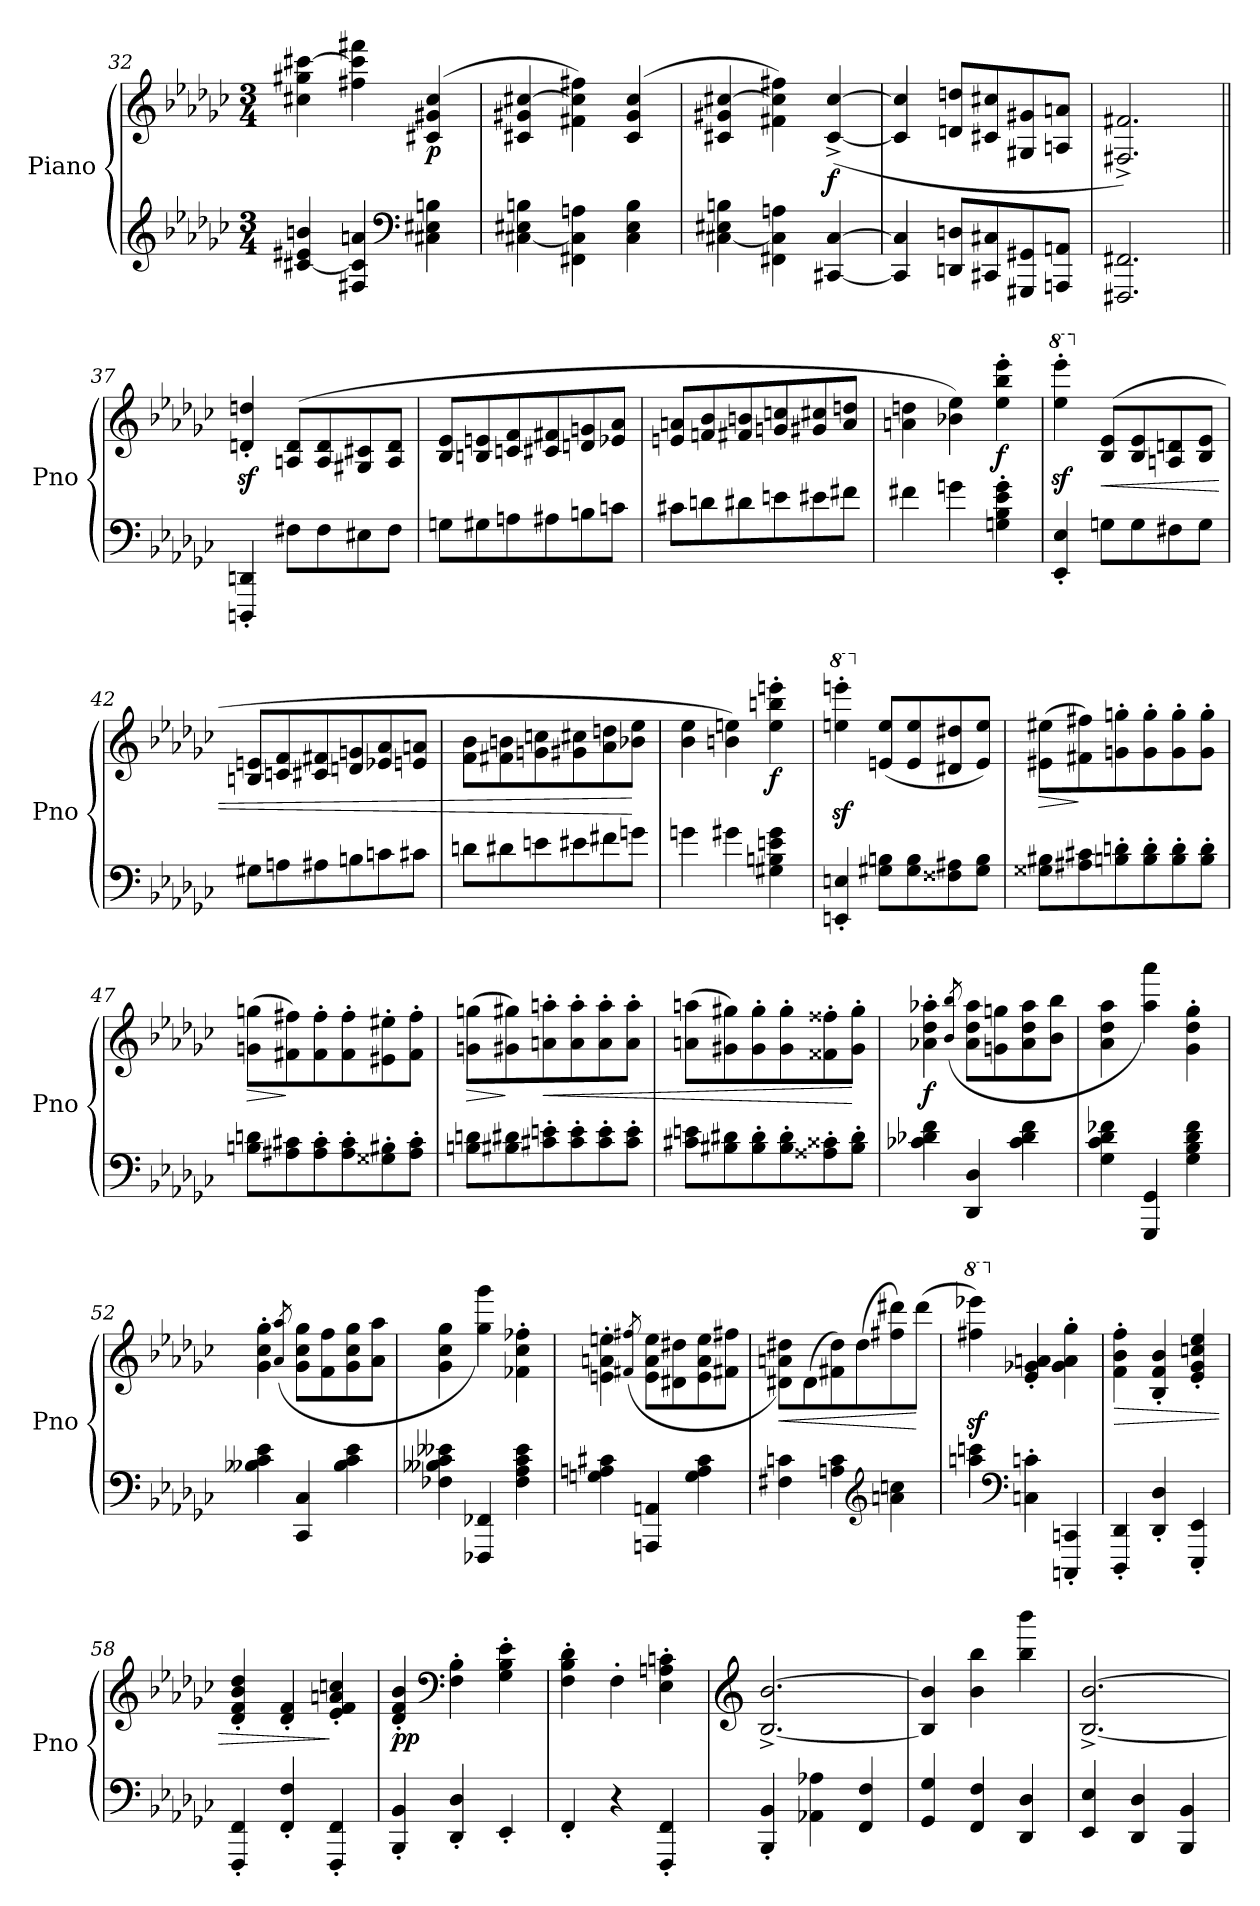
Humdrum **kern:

**kern	**kern	**dynam
*part1	*part1	*part1
*staff2	*staff1	*staff1/2
*I"Piano	*	*
*I'Pno	*	*
*clefG2	*clefG2	*
*k[b-e-a-d-g-c-]	*k[b-e-a-d-g-c-]	*
*M3/4	*M3/4	*
=32	=32	=32
[4c#X/ 4e#X/ 4bn/	4cc#X\ 4gg#X\ [4ccc#X\	.
4F#X/ 4c#/] 4an/	4ff#X\ 4ccc#\] 4fff#X\	.
*clefF4	*	*
!	!	!LO:DY:b
4C#X\ 4E#X\ 4Bn\	(>4c#X/ 4g#X/ 4cc#/	p
=33	=33	=33
[4C#X\ 4E#X\ 4Bn\	4c#X/ 4g#X/ [4cc#X/	.
4FF#X\ 4C#\] 4An\	4f#X\ 4cc#\] 4ff#X\)	.
4C#\ 4E#\ 4B\	(>4c#/ 4g#/ 4cc#/	.
=34	=34	=34
[4C#X\ 4E#X\ 4Bn\	4c#X/ 4g#X/ [4cc#X/	.
4FF#X\ 4C#\] 4An\	4f#X\ 4cc#\] 4ff#X\)	.
!	!	!LO:DY:b
[4CC#X/ [4C#/	([4c#/^ [4cc#/^	f
!!LO:LB:g=z
=35	=35	=35
4CC#/] 4C#/]	4c#/] 4cc#/]	.
8DDn/ 8Dn/L	8dn/ 8ddn/L	.
8CC#X/ 8C#X/	8c#X/ 8cc#X/	.
8GGG#X/ 8GG#X/	8G#X/ 8g#X/	.
8AAAn/ 8AAn/J	8An/ 8an/J	.
!!LO:LB:g=z
=36	=36	=36
2.FFF#X/ 2.FF#X/	2.F#X/^ 2.f#X/^)	.
=37||	=37||	=37||
4DDDn/' 4DDn/'	4dn/z<' 4ddn/z<'	.
8F#X\L	(8An/ 8d/L	.
8F#\	8A/ 8d/	.
8E#X\	8G#X/ 8c#X/	.
8F#\J	8A/ 8d/J	.
=38	=38	=38
8Gn\L	8B-/ 8e-/L	.
8G#X\	8Bn/ 8en/	.
8An\	8cn/ 8f/	.
8A#X\	8c#X/ 8f#X/	.
8Bn\	8dn/ 8gn/	.
8cn\J	8e-X/ 8a-/J	.
=39	=39	=39
8c#X\L	8en/ 8an/L	.
8dn\	8fn/ 8b-/	.
8d#X\	8f#X/ 8bn/	.
8en\	8gn/ 8ccn/	.
8e#X\	8g#X/ 8cc#X/	.
8f#X\J	8a/ 8ddn/J	.
!!LO:LB:g=z
=40	=40	=40
4f#X\	4an\ 4ddn\	.
4gn\	4b-X\ 4ee-\)	.
!	!	!LO:DY:b
4Gn\' 4B-\' 4e-\' 4g\'	4ee-\' 4bb-\' 4eee-\'	f
!!LO:LB:g=z
=41	=41	=41
*	*8va	*
4EE-/' 4E-/'	4eee-\z<' 4eeee-\z<'	.
*	*X8va	*
!	!	!LO:HP:b
8Gn\L	(8B-/ 8e-/L	<
8G\	8B-/ 8e-/	.
8F#X\	8An/ 8dn/	.
8G\J	8B-/ 8e-/J	.
=42	=42	=42
8G#X\L	8Bn/ 8en/L	.
8An\	8cn/ 8f/	.
8A#X\	8c#X/ 8f#X/	.
8Bn\	8dn/ 8gn/	.
8cn\	8e-X/ 8a-/	.
8c#X\J	8en/ 8an/J	.
=43	=43	=43
8dn\L	8f\ 8b-\L	.
8d#X\	8f#X\ 8bn\	.
8en\	8gn\ 8ccn\	.
8e#X\	8g#X\ 8cc#X\	.
8f#X\	8a-\ 8ddn\	.
8gn\J	8b-X\ 8ee-\J	[
=44	=44	=44
4gn\	4b-\ 4ee-\	.
4g#X\	4bn\ 4een\)	.
!	!	!LO:DY:b
4G#X\ 4Bn\ 4en\ 4g#\	4ee\' 4bbn\' 4eeen\'	f
!!LO:LB:g=z
=45	=45	=45
*	*8va	*
4EEn/' 4En/'	4eeen\z<' 4eeeen\z<'	.
*	*X8va	*
8G#X\ 8Bn\L	(8en/ 8ee/L	.
8G#\ 8B\	8e/ 8ee/	.
8F##X\ 8A#X\	8d#X/ 8dd#X/	.
8G#\ 8B\J	8e/ 8ee/J)	.
!!LO:PB:g=z
=46	=46	=46
!	!	!LO:HP:b
8G##X\ 8B#X\L	(8e#X\ 8ee#X\L	>
8A#X\ 8c#X\	8f#X\ 8ff#X\)	]
8Bn\' 8dn\'	8gn\' 8ggn\'	.
8B\' 8d\'	8g\' 8gg\'	.
8B\' 8d\'	8g\' 8gg\'	.
8B\' 8d\'J	8g\' 8gg\'J	.
=47	=47	=47
!	!	!LO:HP:b
8Bn\ 8dn\L	(8gn\ 8ggn\L	>
8A#X\ 8c#X\	8f#X\ 8ff#X\)	]
8A#\' 8c#\'	8f#\' 8ff#\'	.
8A#\' 8c#\'	8f#\' 8ff#\'	.
8G##X\' 8B#X\'	8e#X\' 8ee#X\'	.
8A#\' 8c#\'J	8f#\' 8ff#\'J	.
=48	=48	=48
!	!	!LO:HP:b
8Bn\ 8dn\L	(8gn\ 8ggn\L	>
8B#X\ 8d#X\	8g#X\ 8gg#X\)	]
!	!	!LO:HP:b
8c#X\' 8en\'	8an\' 8aan\'	<
8c#\' 8e\'	8a\' 8aa\'	.
8c#\' 8e\'	8a\' 8aa\'	.
8c#\' 8e\'J	8a\' 8aa\'J	.
!!LO:LB:g=z
=49	=49	=49
8c#X\ 8en\L	(8an\ 8aan\L	.
8B#X\ 8d#X\	8g#X\ 8gg#X\)	.
8B#\' 8d#\'	8g#\' 8gg#\'	.
8B#\' 8d#\'	8g#\' 8gg#\'	.
8A##X\' 8c##X\'	8f##X\' 8ff##X\'	.
8B#\' 8d#\'J	8g#\' 8gg#\'J	[
!!LO:LB:g=z
=50	=50	=50
!	!	!LO:DY:b
4c-X\ 4d-X\ 4f\	4a-X\' 4dd-\' 4aa-X\'	f
.	(>8qb-/ 8qbb-/	.
4DD-/ 4D-/	8a-\ 8dd-\ 8aa-\L	.
.	8gn\ 8ggn\	.
4c-\ 4d-\ 4f\	8a-\ 8dd-\ 8aa-\	.
.	8b-\ 8bb-\J	.
=51	=51	=51
4G-\ 4c-\ 4d-\ 4f-X\	4a-\ 4dd-\ 4aa-\	.
4GGG-/ 4GG-/	4aa-\ 4aaa-\)	.
4G-\ 4B-\ 4d-\ 4f-\	4g-\' 4dd-\' 4gg-\'	.
=52	=52	=52
4B--X\ 4c-\ 4e-\	4g-\' 4cc-\' 4gg-\'	.
.	(>8qa-/ 8qaa-/	.
4CC-/ 4C-/	8g-\ 8cc-\ 8gg-\L	.
.	8f\ 8ff\	.
4B--\ 4c-\ 4e-\	8g-\ 8cc-\ 8gg-\	.
.	8a-\ 8aa-\J	.
=53	=53	=53
4F-X\ 4B--X\ 4c-\ 4e--X\	4g-\ 4cc-\ 4gg-\	.
4FFF-X/ 4FF-X/	4gg-\ 4ggg-\)	.
4F-\ 4A-\ 4c-\ 4e--\	4f-X\' 4cc-\' 4ff-X\'	.
=54	=54	=54
4Gn\ 4An\ 4c#X\	4en\' 4an\' 4een\'	.
.	(>8qf#X/ 8qff#X/	.
4AAAn/ 4AAn/	8e\ 8a\ 8ee\L	.
.	8d#X\ 8dd#X\	.
4G\ 4A\ 4c#\	8e\ 8a\ 8ee\	.
.	8f#\ 8ff#\J	.
!!LO:PB:g=z
=55	=55	=55
!	!	!LO:HP:b
4F#X\ 4cn\	8d#X\ 8an\ 8dd#X\L)	<
.	(8d#\	.
4An\ 4c\	8f#X\ 8dd#\)	.
.	(8dd#\	.
*clefG2	*	*
4an\ 4ccn\	8ff#X\ 8ddd#X\)	.
.	(8ddd#\J	[
=56	=56	=56
*	*8va	*
4aan\ 4cccn\	4fff#X\z< 4eeee-X\z<)	.
*clefF4	*	*
*	*X8va	*
4Cn\' 4cn\'	4e-/' 4g-X/' 4an/'	.
4CCCn/' 4CCn/'	4g-\' 4a\' 4gg-\'	.
=57	=57	=57
!	!	!LO:HP:b
4DDD-/' 4DD-/'	4f\' 4b-\' 4ff\'	>
4DD-/' 4D-/'	4B-/' 4f/' 4b-/'	.
4EEE-/' 4EE-/'	4e-/' 4g-/' 4ccn/' 4ee-/'	.
=58	=58	=58
4FFF/' 4FF/'	4d-/' 4f/' 4b-/' 4dd-/'	.
4FF/' 4F/'	4d-/' 4f/'	.
4FFF/' 4FF/'	4e-/' 4f/' 4an/' 4ccn/'	]
=59	=59	=59
!	!	!LO:DY:b
4BBB-/' 4BB-/'	4d-/' 4f/' 4b-/'	pp
*	*clefF4	*
4DD-/' 4D-/'	4F\' 4B-\'	.
4EE-'/	4G-\' 4B-\' 4e-\'	.
=60	=60	=60
4FF'/	4F\' 4B-\' 4d-\'	.
4r	4F'\	.
4FFF/' 4FF/'	4E-\' 4An\' 4cn\'	.
!!LO:LB:g=z
=61	=61	=61
*	*clefG2	*
4BBB-/' 4BB-/'	[2.B-/^ [2.b-/^	.
4AA-X\ 4A-X\	.	.
4FF/ 4F/	.	.
!!LO:LB:g=z
=62	=62	=62
4GG-/ 4G-/	4B-/] 4b-/]	.
4FF/ 4F/	4b-\ 4bb-\	.
4DD-/ 4D-/	4bb-\ 4bbb-\	.
=63	=63	=63
4EE-/ 4E-/	[2.B-/^ [2.b-/^	.
4DD-/ 4D-/	.	.
4BBB-/ 4BB-/	.	.
=	=	=
*-	*-	*-
